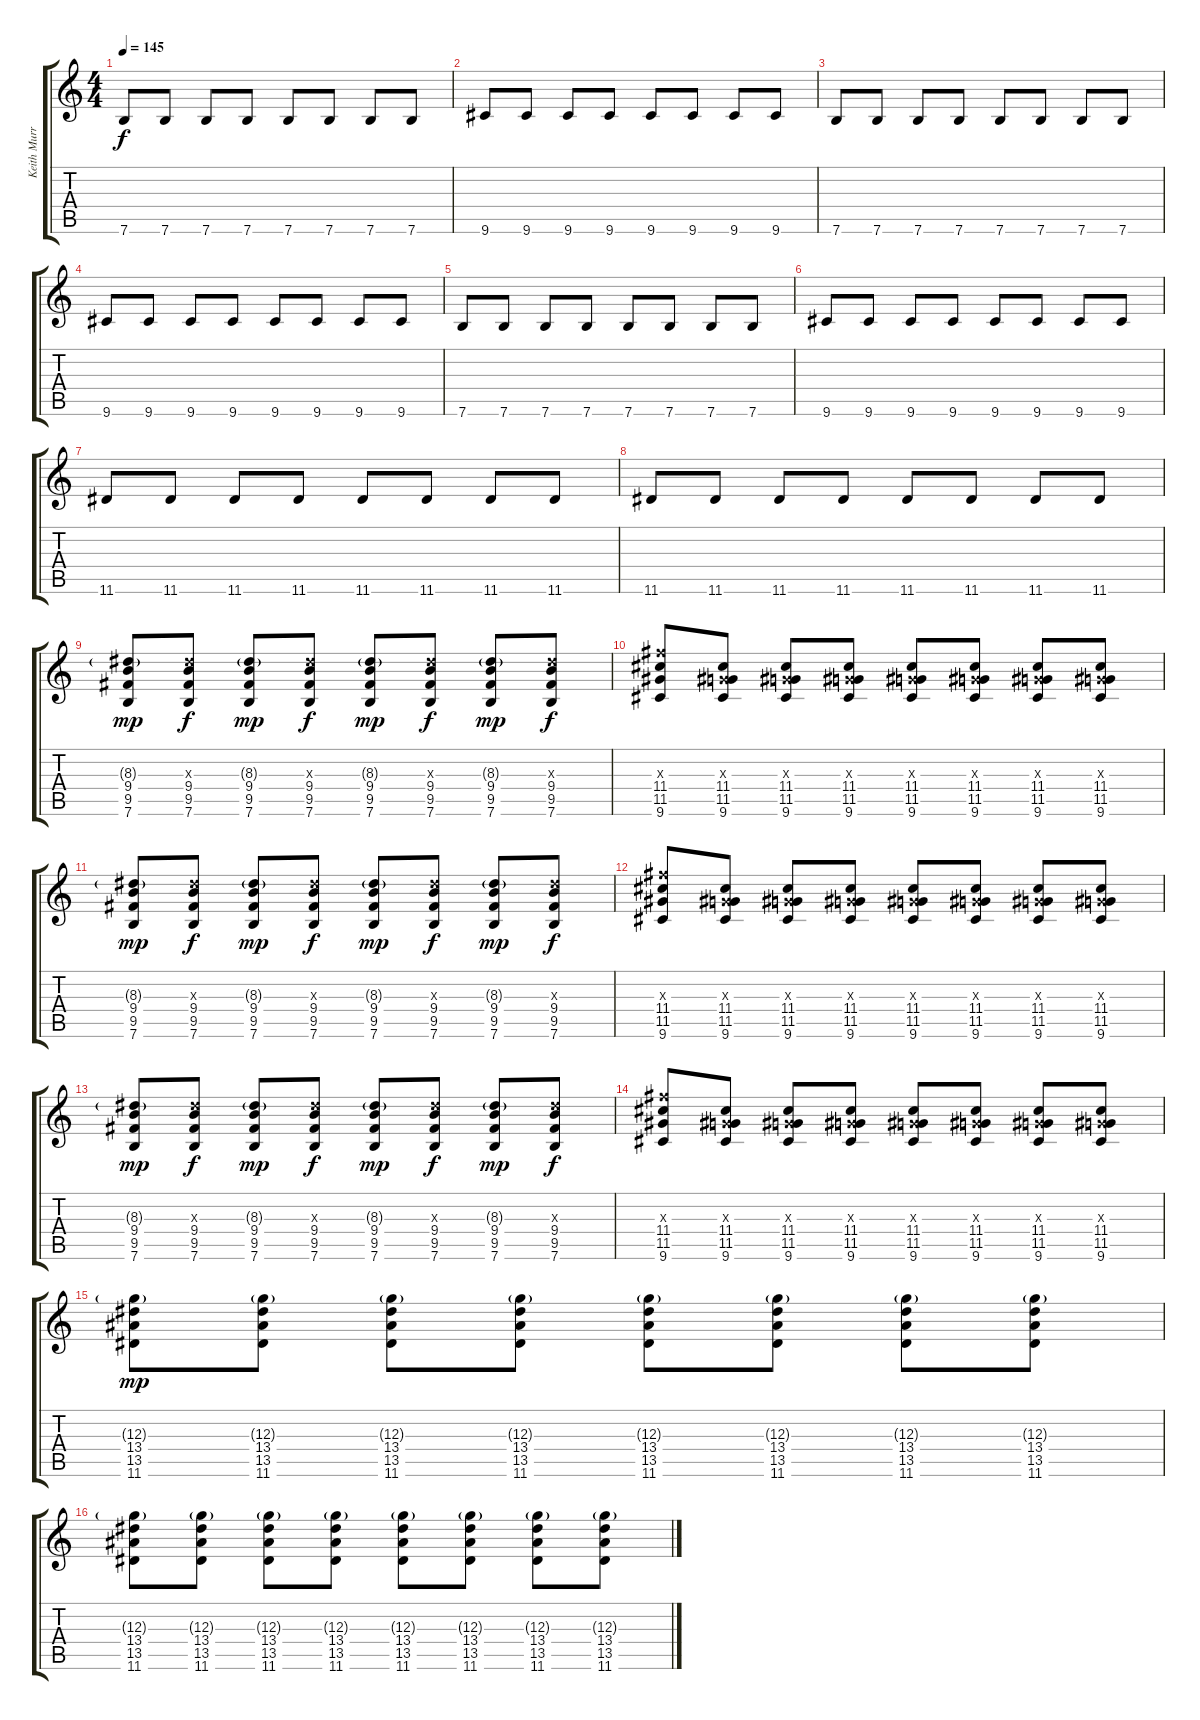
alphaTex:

\track ("Keith Murray - Guitar" "Keith Murr") {instrument overdrivenguitar}
\staff {score tabs}
\tuning (E4 B3 G3 D3 A2 E2) {hide}
\ts (4 4)
\tempo 145
\clef g2
\ks c
7.6.8{dy f volume 11} 7.6.8 7.6.8 7.6.8 7.6.8 7.6.8 7.6.8 7.6.8 |
9.6.8 9.6.8 9.6.8 9.6.8 9.6.8 9.6.8 9.6.8 9.6.8 |
7.6.8 7.6.8 7.6.8 7.6.8 7.6.8 7.6.8 7.6.8 7.6.8 |
9.6.8 9.6.8 9.6.8 9.6.8 9.6.8 9.6.8 9.6.8 9.6.8 |
7.6.8 7.6.8 7.6.8 7.6.8 7.6.8 7.6.8 7.6.8 7.6.8 |
9.6.8 9.6.8 9.6.8 9.6.8 9.6.8 9.6.8 9.6.8 9.6.8 |
11.6.8 11.6.8 11.6.8 11.6.8 11.6.8 11.6.8 11.6.8 11.6.8 |
11.6.8 11.6.8 11.6.8 11.6.8 11.6.8 11.6.8 11.6.8 11.6.8 |
(8.3{g} 9.4 9.5 7.6).8{dy mp} (8.3{x} 9.4 9.5 7.6).8{dy f} (8.3{g} 9.4 9.5 7.6).8{dy mp} (8.3{x} 9.4 9.5 7.6).8{dy f} (8.3{g} 9.4 9.5 7.6).8{dy mp} (8.3{x} 9.4 9.5 7.6).8{dy f} (8.3{g} 9.4 9.5 7.6).8{dy mp} (8.3{x} 9.4 9.5 7.6).8{dy f} |
(11.3{x} 11.4 11.5 9.6).8 (0.3{x} 11.4 11.5 9.6).8 (0.3{x} 11.4 11.5 9.6).8 (0.3{x} 11.4 11.5 9.6).8 (0.3{x} 11.4 11.5 9.6).8 (0.3{x} 11.4 11.5 9.6).8 (0.3{x} 11.4 11.5 9.6).8 (0.3{x} 11.4 11.5 9.6).8 |
(8.3{g} 9.4 9.5 7.6).8{dy mp} (8.3{x} 9.4 9.5 7.6).8{dy f} (8.3{g} 9.4 9.5 7.6).8{dy mp} (8.3{x} 9.4 9.5 7.6).8{dy f} (8.3{g} 9.4 9.5 7.6).8{dy mp} (8.3{x} 9.4 9.5 7.6).8{dy f} (8.3{g} 9.4 9.5 7.6).8{dy mp} (8.3{x} 9.4 9.5 7.6).8{dy f} |
(11.3{x} 11.4 11.5 9.6).8 (0.3{x} 11.4 11.5 9.6).8 (0.3{x} 11.4 11.5 9.6).8 (0.3{x} 11.4 11.5 9.6).8 (0.3{x} 11.4 11.5 9.6).8 (0.3{x} 11.4 11.5 9.6).8 (0.3{x} 11.4 11.5 9.6).8 (0.3{x} 11.4 11.5 9.6).8 |
(8.3{g} 9.4 9.5 7.6).8{dy mp} (8.3{x} 9.4 9.5 7.6).8{dy f} (8.3{g} 9.4 9.5 7.6).8{dy mp} (8.3{x} 9.4 9.5 7.6).8{dy f} (8.3{g} 9.4 9.5 7.6).8{dy mp} (8.3{x} 9.4 9.5 7.6).8{dy f} (8.3{g} 9.4 9.5 7.6).8{dy mp} (8.3{x} 9.4 9.5 7.6).8{dy f} |
(11.3{x} 11.4 11.5 9.6).8 (0.3{x} 11.4 11.5 9.6).8 (0.3{x} 11.4 11.5 9.6).8 (0.3{x} 11.4 11.5 9.6).8 (0.3{x} 11.4 11.5 9.6).8 (0.3{x} 11.4 11.5 9.6).8 (0.3{x} 11.4 11.5 9.6).8 (0.3{x} 11.4 11.5 9.6).8 |
(12.3{g} 13.4 13.5 11.6).8{dy mp} (12.3{g} 13.4 13.5 11.6).8 (12.3{g} 13.4 13.5 11.6).8 (12.3{g} 13.4 13.5 11.6).8 (12.3{g} 13.4 13.5 11.6).8 (12.3{g} 13.4 13.5 11.6).8 (12.3{g} 13.4 13.5 11.6).8 (12.3{g} 13.4 13.5 11.6).8 |
(12.3{g} 13.4 13.5 11.6).8 (12.3{g} 13.4 13.5 11.6).8 (12.3{g} 13.4 13.5 11.6).8 (12.3{g} 13.4 13.5 11.6).8 (12.3{g} 13.4 13.5 11.6).8 (12.3{g} 13.4 13.5 11.6).8 (12.3{g} 13.4 13.5 11.6).8 (12.3{g} 13.4 13.5 11.6).8
